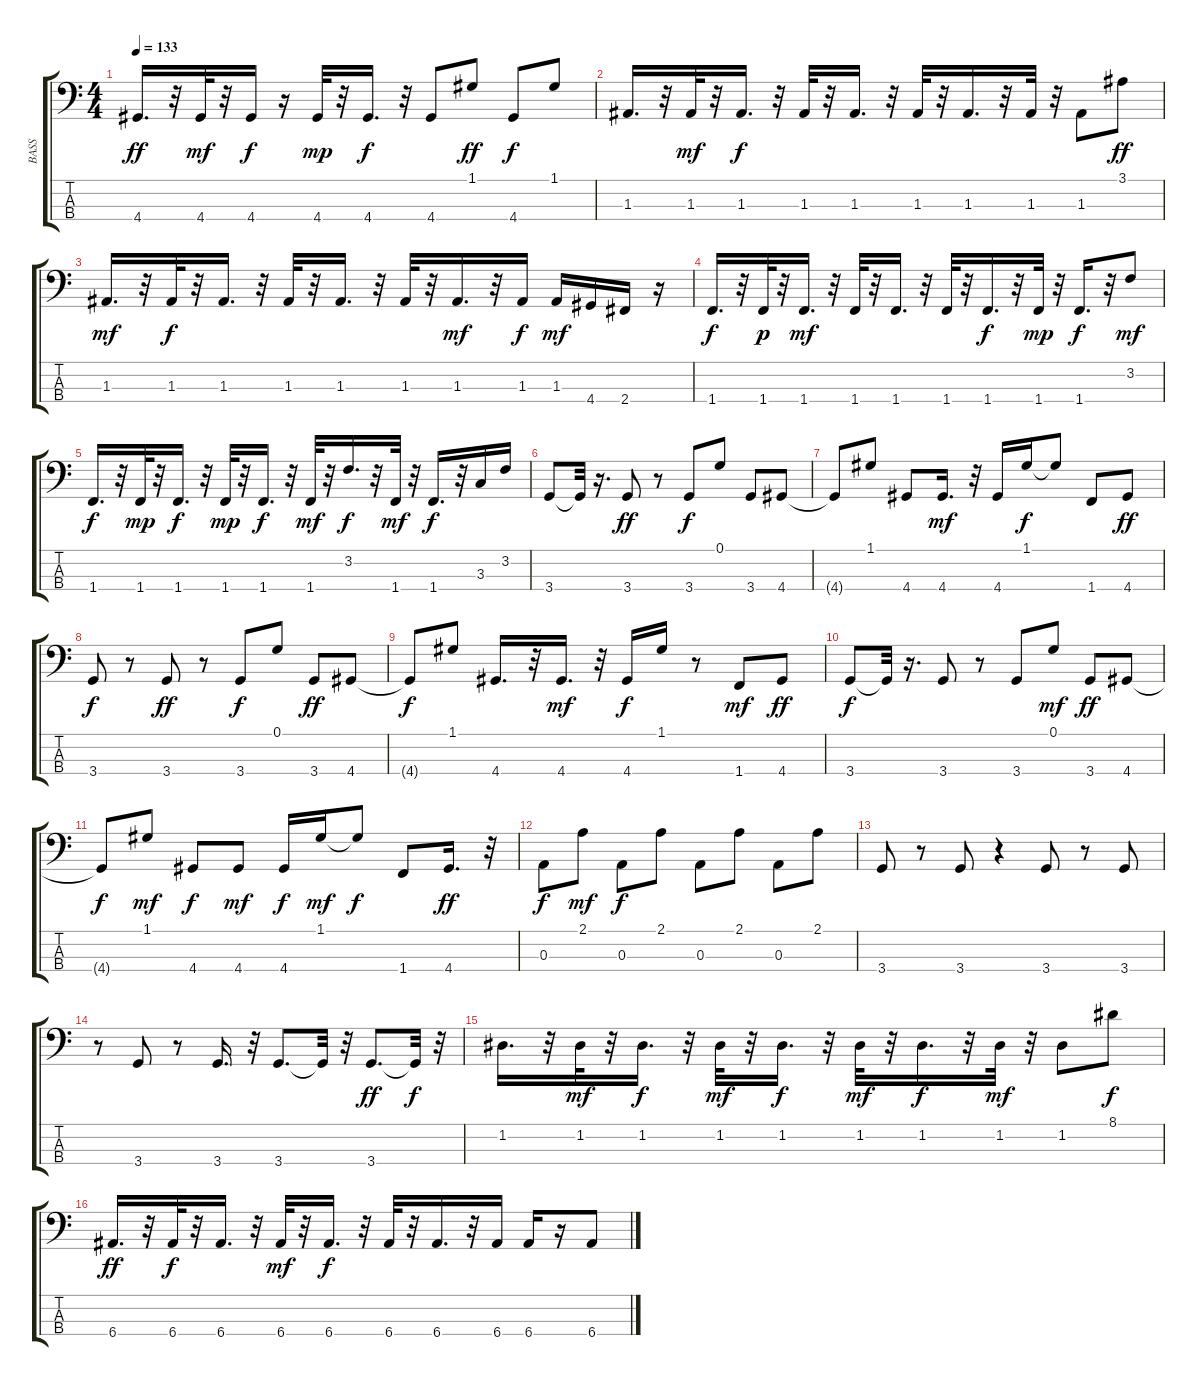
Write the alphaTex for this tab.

\track ("BASS                                " "BASS      ") {instrument synthbass2}
\staff {score tabs}
\tuning (G2 D2 A1 E1) {hide}
\ts (4 4)
\tempo 133
\clef f4
\ks c
4.4.16{d dy ff} r.32 4.4.32{dy mf} r.32 4.4.16{dy f} r.16 4.4.32{dy mp} r.32 4.4.16{d dy f} r.32 4.4.8 1.1.8{dy ff} 4.4.8{dy f} 1.1.8 |
1.3.16{d} r.32 1.3.32{dy mf} r.32 1.3.16{d dy f} r.32 1.3.32 r.32 1.3.16{d} r.32 1.3.32 r.32 1.3.16{d} r.32 1.3.32 r.32 1.3.8 3.1.8{dy ff} |
1.3.16{d dy mf} r.32 1.3.32{dy f} r.32 1.3.16{d} r.32 1.3.32 r.32 1.3.16{d} r.32 1.3.32 r.32 1.3.16{d dy mf} r.32 1.3.16{dy f} 1.3.16{dy mf} 4.4.16 2.4.16 r.16 |
1.4.16{d dy f} r.32 1.4.32{dy p} r.32 1.4.16{d dy mf} r.32 1.4.32 r.32 1.4.16{d} r.32 1.4.32 r.32 1.4.16{d dy f} r.32 1.4.32{dy mp} r.32 1.4.16{d dy f} r.32 3.2.8{dy mf} |
1.4.16{d dy f} r.32 1.4.32{dy mp} r.32 1.4.16{d dy f} r.32 1.4.32{dy mp} r.32 1.4.16{d dy f} r.32 1.4.32{dy mf} r.32 3.2.16{d dy f} r.32 1.4.32{dy mf} r.32 1.4.16{d dy f} r.32 3.3.16 3.2.16 |
3.4.8 3.4{t}.32 r.16{d} 3.4.8{dy ff} r.8 3.4.8{dy f} 0.1.8 3.4.8 4.4.8 |
4.4{t}.8 1.1.8 4.4.8 4.4.16{d dy mf} r.32 4.4.16 1.1.16{dy f} 1.1{t}.8 1.4.8 4.4.8{dy ff} |
3.4.8{dy f} r.8 3.4.8{dy ff} r.8 3.4.8{dy f} 0.1.8 3.4.8{dy ff} 4.4.8 |
4.4{t}.8{dy f} 1.1.8 4.4.16{d} r.32 4.4.16{d dy mf} r.32 4.4.16{dy f} 1.1.16 r.8 1.4.8{dy mf} 4.4.8{dy ff} |
3.4.8{dy f} 3.4{t}.32 r.16{d} 3.4.8 r.8 3.4.8 0.1.8{dy mf} 3.4.8{dy ff} 4.4.8 |
4.4{t}.8{dy f} 1.1.8{dy mf} 4.4.8{dy f} 4.4.8{dy mf} 4.4.16{dy f} 1.1.16{dy mf} 1.1{t}.8{dy f} 1.4.8 4.4.16{d dy ff} r.32 |
0.3.8{dy f} 2.1.8{dy mf} 0.3.8{dy f} 2.1.8 0.3.8 2.1.8 0.3.8 2.1.8 |
3.4.8 r.8 3.4.8 r.4 3.4.8 r.8 3.4.8 |
r.8 3.4.8 r.8 3.4.16{d} r.32 3.4.8{d} 3.4{t}.32 r.32 3.4.8{d dy ff} 3.4{t}.32{dy f} r.32 |
1.2.16{d} r.32 1.2.32{dy mf} r.32 1.2.16{d dy f} r.32 1.2.32{dy mf} r.32 1.2.16{d dy f} r.32 1.2.32{dy mf} r.32 1.2.16{d dy f} r.32 1.2.32{dy mf} r.32 1.2.8 8.1.8{dy f} |
6.4.16{d dy ff} r.32 6.4.32{dy f} r.32 6.4.16{d} r.32 6.4.32{dy mf} r.32 6.4.16{d dy f} r.32 6.4.32 r.32 6.4.16{d} r.32 6.4.16 6.4.16 r.16 6.4.8
